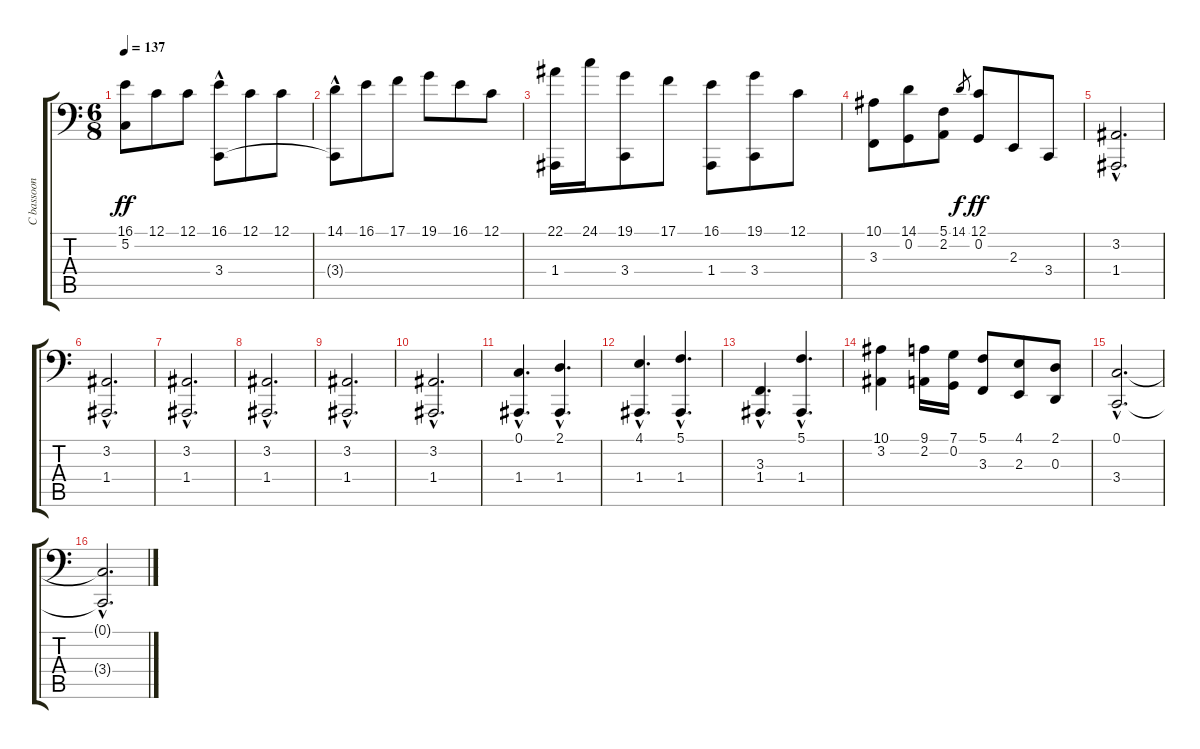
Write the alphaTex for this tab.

\track ("C bassoon" "C bassoon") {instrument bassoon}
\staff {score tabs}
\tuning (C3 G2 D2 A1 E1 B0) {hide}
\ts (6 8)
\tempo 137
\clef f4
\ks c
(16.1 5.2).8{dy ff} 12.1.8 12.1.8 (16.1 3.4{hac}).8 12.1.8 12.1.8 |
(14.1 3.4{hac t}).8 16.1.8 17.1.8 19.1.8 16.1.8 12.1.8 |
(22.1 1.4).16 24.1.16 (19.1 3.4).8 17.1.8 (16.1 1.4).8 (19.1 3.4).8 12.1.8 |
(10.1 3.3).8 (14.1 0.2).8 (5.1 2.2).8 14.1.8{gr dy f} (12.1 0.2).8{dy ff} 2.3.8 3.4.8 |
(3.2{hac} 1.4{hac}).2{d} |
(3.2{hac} 1.4{hac}).2{d} |
(3.2{hac} 1.4{hac}).2{d} |
(3.2{hac} 1.4{hac}).2{d} |
(3.2{hac} 1.4{hac}).2{d} |
(3.2{hac} 1.4{hac}).2{d} |
(0.1{hac} 1.4{hac}).4{d} (2.1{hac} 1.4{hac}).4{d} |
(4.1{hac} 1.4{hac}).4{d} (5.1{hac} 1.4{hac}).4{d} |
(3.3{hac} 1.4{hac}).4{d} (5.1{hac} 1.4{hac}).4{d} |
(10.1 3.2).4 (9.1 2.2).16 (7.1 0.2).16 (5.1 3.3).8 (4.1 2.3).8 (2.1 0.3).8 |
(0.1{hac} 3.4{hac}).2{d} |
(0.1{hac t} 3.4{hac t}).2{d}
